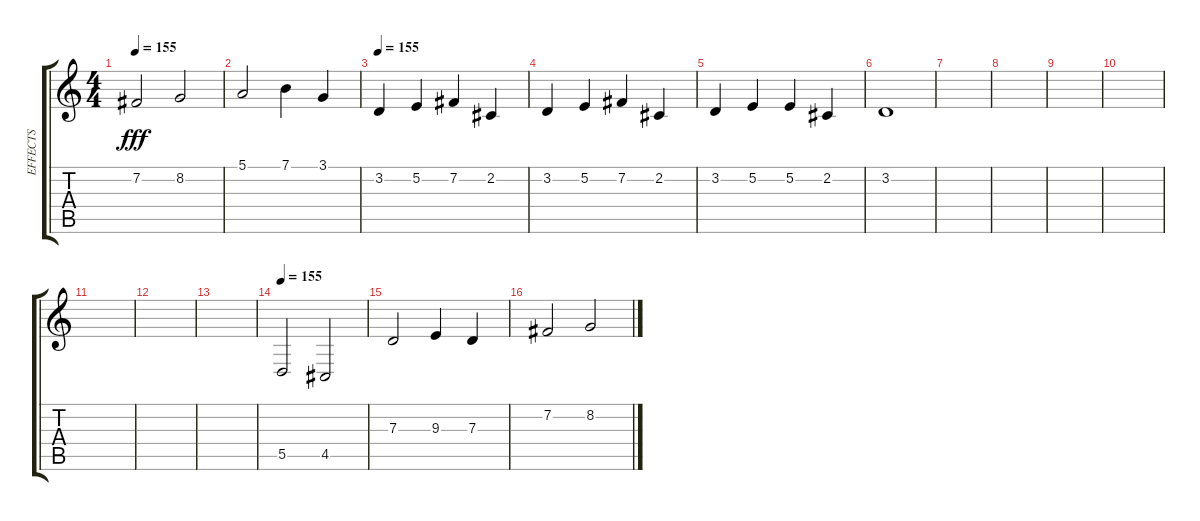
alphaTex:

\track ("EFFECTS" "EFFECTS") {instrument fx6goblins}
\staff {score tabs}
\tuning (E4 B3 G3 D3 A2 E2) {hide}
\ts (4 4)
\tempo 155
\clef g2
\ks c
7.2.2{dy fff} 8.2.2 |
5.1.2 7.1.4 3.1.4 |
\tempo 155
3.2.4 5.2.4 7.2.4 2.2.4 |
3.2.4 5.2.4 7.2.4 2.2.4 |
3.2.4 5.2.4 5.2.4 2.2.4 |
3.2.1 |
|
|
|
|
|
|
|
\tempo 155
5.5.2{instrument fx7echoes} 4.5.2 |
7.3.2 9.3.4 7.3.4 |
7.2.2 8.2.2
